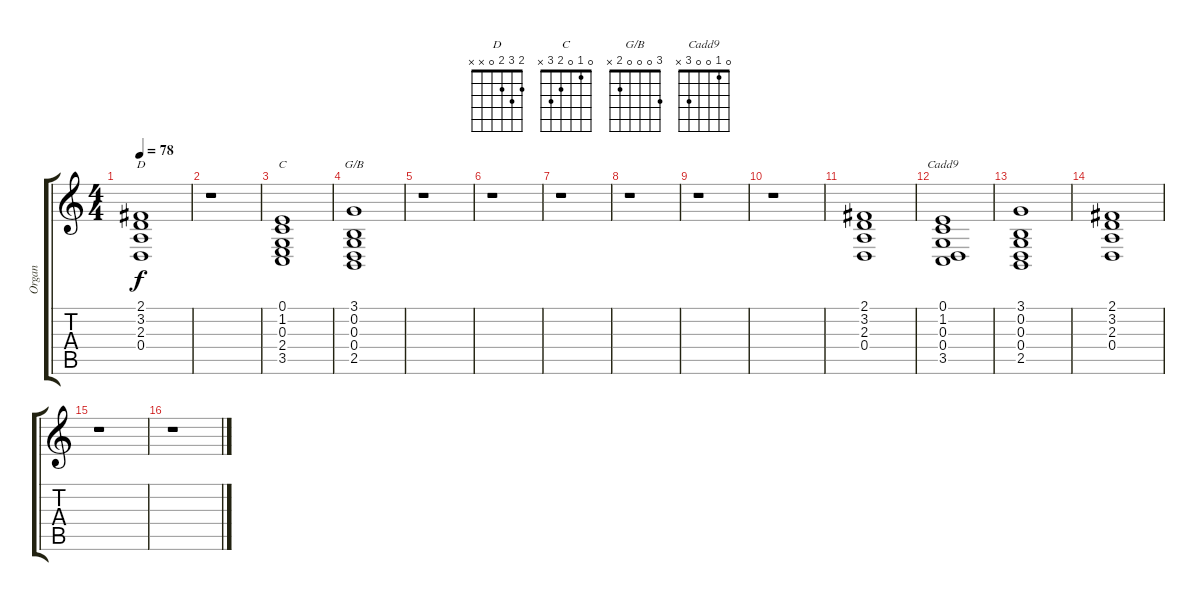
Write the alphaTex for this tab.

\track ("Organ" "Organ") {instrument rockorgan}
\staff {score tabs}
\tuning (E4 B3 G3 D3 A2 E2) {hide}
\chord ("D" 2 3 2 0 x x)
\chord ("C" 0 1 0 2 3 x)
\chord ("G/B" 3 0 0 0 2 x)
\chord ("Cadd9" 0 1 0 0 3 x)
\ts (4 4)
\tempo 78
\clef g2
\ks c
(2.1 3.2 2.3 0.4).1{ch "D" dy f} |
r.1 |
(0.1 1.2 0.3 2.4 3.5).1{ch "C"} |
(3.1 0.2 0.3 0.4 2.5).1{ch "G/B"} |
r.1 |
r.1 |
r.1 |
r.1 |
r.1 |
r.1 |
(2.1 3.2 2.3 0.4).1 |
(0.1 1.2 0.3 0.4 3.5).1{ch "Cadd9"} |
(3.1 0.2 0.3 0.4 2.5).1 |
(2.1 3.2 2.3 0.4).1 |
r.1 |
r.1
